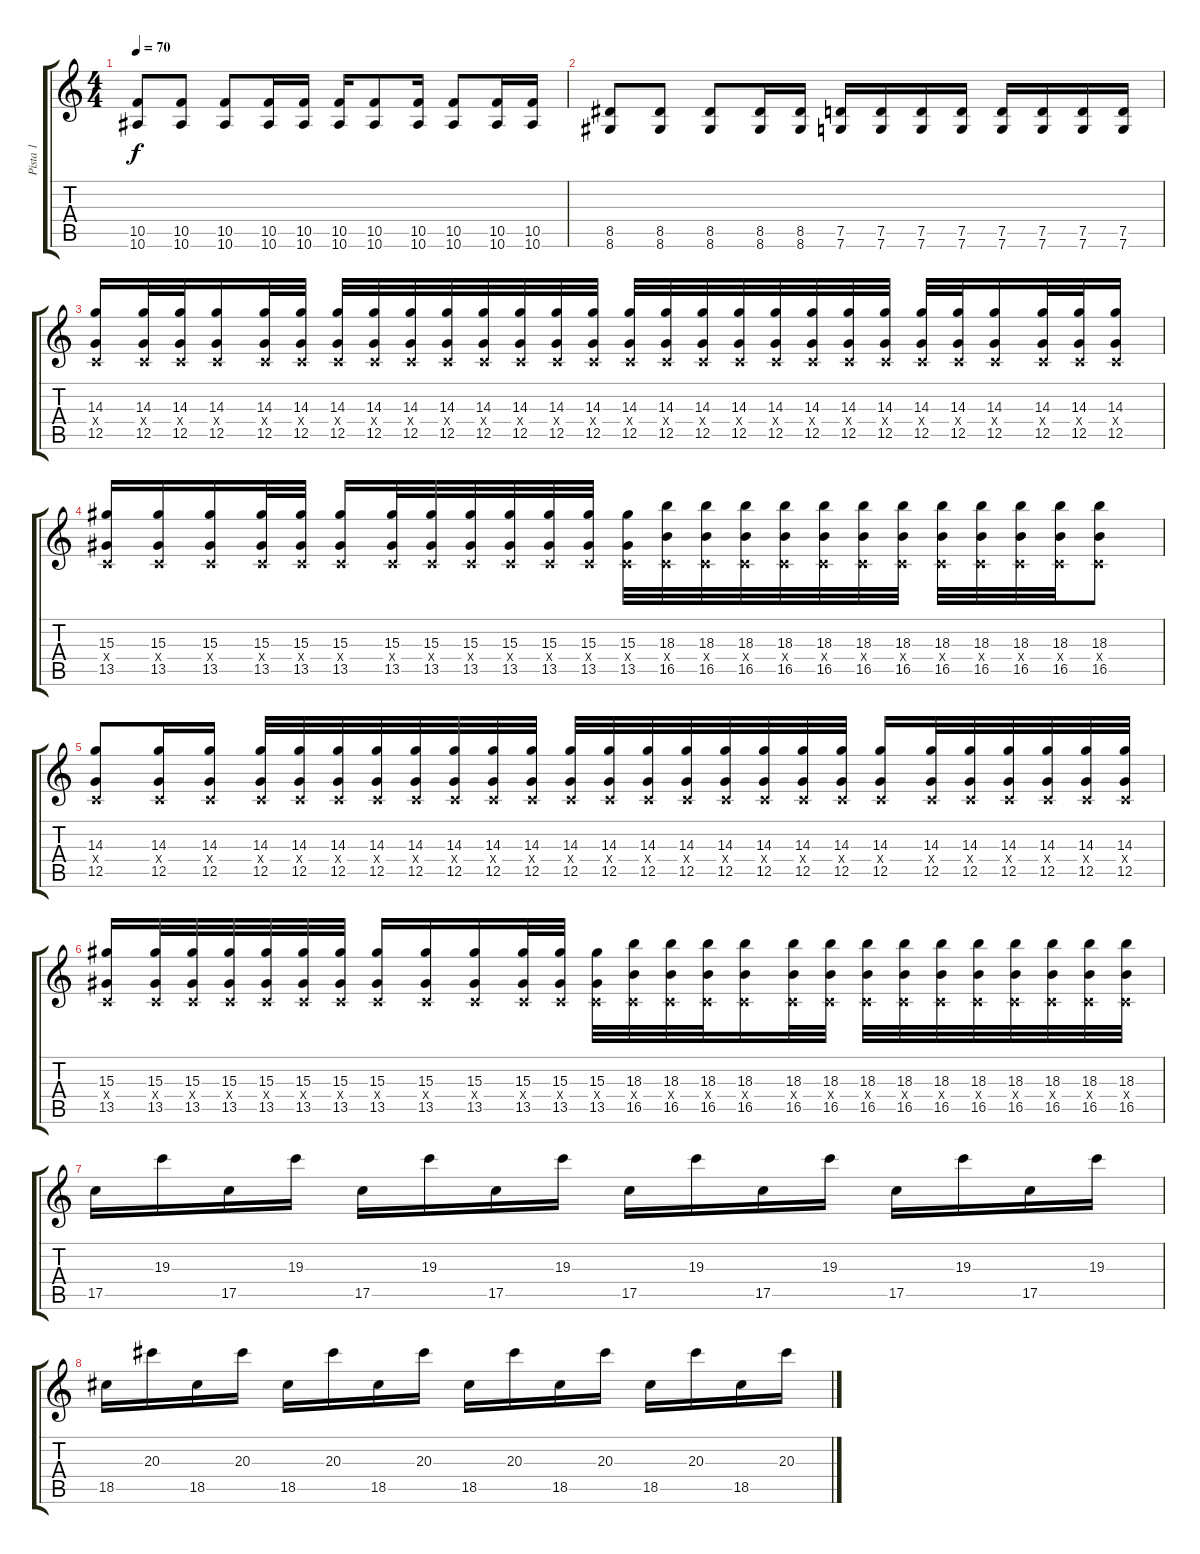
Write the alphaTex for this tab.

\track ("Pista 1" "Pista 1") {instrument distortionguitar}
\staff {score tabs}
\tuning (D4 A3 F3 C3 G2 C2) {hide}
\ts (4 4)
\tempo 70
\clef g2
\ks c
(10.5 10.6).8{dy f volume 16 instrument distortionguitar} (10.5 10.6).8 (10.5 10.6).8 (10.5 10.6).16 (10.5 10.6).16 (10.5 10.6).16 (10.5 10.6).8 (10.5 10.6).16 (10.5 10.6).8 (10.5 10.6).16 (10.5 10.6).16 |
(8.5 8.6).8 (8.5 8.6).8 (8.5 8.6).8 (8.5 8.6).16 (8.5 8.6).16 (7.5 7.6).16 (7.5 7.6).16 (7.5 7.6).16 (7.5 7.6).16 (7.5 7.6).16 (7.5 7.6).16 (7.5 7.6).16 (7.5 7.6).16 |
(14.3 0.4{x} 12.5).16{volume 14 instrument distortionguitar} (14.3 0.4{x} 12.5).32 (14.3 0.4{x} 12.5).32 (14.3 0.4{x} 12.5).16 (14.3 0.4{x} 12.5).32 (14.3 0.4{x} 12.5).32 (14.3 0.4{x} 12.5).32 (14.3 0.4{x} 12.5).32 (14.3 0.4{x} 12.5).32 (14.3 0.4{x} 12.5).32 (14.3 0.4{x} 12.5).32 (14.3 0.4{x} 12.5).32 (14.3 0.4{x} 12.5).32 (14.3 0.4{x} 12.5).32 (14.3 0.4{x} 12.5).32 (14.3 0.4{x} 12.5).32 (14.3 0.4{x} 12.5).32 (14.3 0.4{x} 12.5).32 (14.3 0.4{x} 12.5).32 (14.3 0.4{x} 12.5).32 (14.3 0.4{x} 12.5).32 (14.3 0.4{x} 12.5).32 (14.3 0.4{x} 12.5).32 (14.3 0.4{x} 12.5).32 (14.3 0.4{x} 12.5).16 (14.3 0.4{x} 12.5).32 (14.3 0.4{x} 12.5).32 (14.3 0.4{x} 12.5).16 |
(15.3 0.4{x} 13.5).16 (15.3 0.4{x} 13.5).16 (15.3 0.4{x} 13.5).16 (15.3 0.4{x} 13.5).32 (15.3 0.4{x} 13.5).32 (15.3 0.4{x} 13.5).16 (15.3 0.4{x} 13.5).32 (15.3 0.4{x} 13.5).32 (15.3 0.4{x} 13.5).32 (15.3 0.4{x} 13.5).32 (15.3 0.4{x} 13.5).32 (15.3 0.4{x} 13.5).32 (15.3 0.4{x} 13.5).32 (18.3 0.4{x} 16.5).32 (18.3 0.4{x} 16.5).32 (18.3 0.4{x} 16.5).32 (18.3 0.4{x} 16.5).32 (18.3 0.4{x} 16.5).32 (18.3 0.4{x} 16.5).32 (18.3 0.4{x} 16.5).32 (18.3 0.4{x} 16.5).32 (18.3 0.4{x} 16.5).32 (18.3 0.4{x} 16.5).32 (18.3 0.4{x} 16.5).32 (18.3 0.4{x} 16.5).8 |
(14.3 0.4{x} 12.5).8 (14.3 0.4{x} 12.5).16 (14.3 0.4{x} 12.5).16 (14.3 0.4{x} 12.5).32 (14.3 0.4{x} 12.5).32 (14.3 0.4{x} 12.5).32 (14.3 0.4{x} 12.5).32 (14.3 0.4{x} 12.5).32 (14.3 0.4{x} 12.5).32 (14.3 0.4{x} 12.5).32 (14.3 0.4{x} 12.5).32 (14.3 0.4{x} 12.5).32 (14.3 0.4{x} 12.5).32 (14.3 0.4{x} 12.5).32 (14.3 0.4{x} 12.5).32 (14.3 0.4{x} 12.5).32 (14.3 0.4{x} 12.5).32 (14.3 0.4{x} 12.5).32 (14.3 0.4{x} 12.5).32 (14.3 0.4{x} 12.5).16 (14.3 0.4{x} 12.5).32 (14.3 0.4{x} 12.5).32 (14.3 0.4{x} 12.5).32 (14.3 0.4{x} 12.5).32 (14.3 0.4{x} 12.5).32 (14.3 0.4{x} 12.5).32 |
(15.3 0.4{x} 13.5).16 (15.3 0.4{x} 13.5).32 (15.3 0.4{x} 13.5).32 (15.3 0.4{x} 13.5).32 (15.3 0.4{x} 13.5).32 (15.3 0.4{x} 13.5).32 (15.3 0.4{x} 13.5).32 (15.3 0.4{x} 13.5).16 (15.3 0.4{x} 13.5).16 (15.3 0.4{x} 13.5).16 (15.3 0.4{x} 13.5).32 (15.3 0.4{x} 13.5).32 (15.3 0.4{x} 13.5).32 (18.3 0.4{x} 16.5).32 (18.3 0.4{x} 16.5).32 (18.3 0.4{x} 16.5).32 (18.3 0.4{x} 16.5).16 (18.3 0.4{x} 16.5).32 (18.3 0.4{x} 16.5).32 (18.3 0.4{x} 16.5).32 (18.3 0.4{x} 16.5).32 (18.3 0.4{x} 16.5).32 (18.3 0.4{x} 16.5).32 (18.3 0.4{x} 16.5).32 (18.3 0.4{x} 16.5).32 (18.3 0.4{x} 16.5).32 (18.3 0.4{x} 16.5).32 |
17.5.16 19.3.16 17.5.16 19.3.16 17.5.16 19.3.16 17.5.16 19.3.16 17.5.16 19.3.16 17.5.16 19.3.16 17.5.16 19.3.16 17.5.16 19.3.16 |
18.5.16 20.3.16 18.5.16 20.3.16 18.5.16 20.3.16 18.5.16 20.3.16 18.5.16 20.3.16 18.5.16 20.3.16 18.5.16 20.3.16 18.5.16 20.3.16
